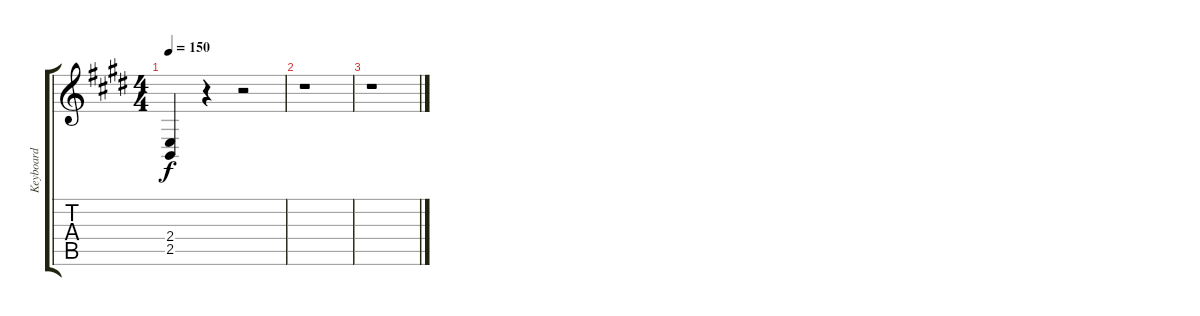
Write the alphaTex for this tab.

\track ("Keyboard" "Keyboard") {instrument electricgrandpiano}
\staff {score tabs}
\tuning (E4 B3 G3 D3 A2 E2) {hide}
\ts (4 4)
\tempo 150
\clef g2
\ks e
(2.4 2.5).4{dy f} r.4 r.2 |
r.1 |
r.1
